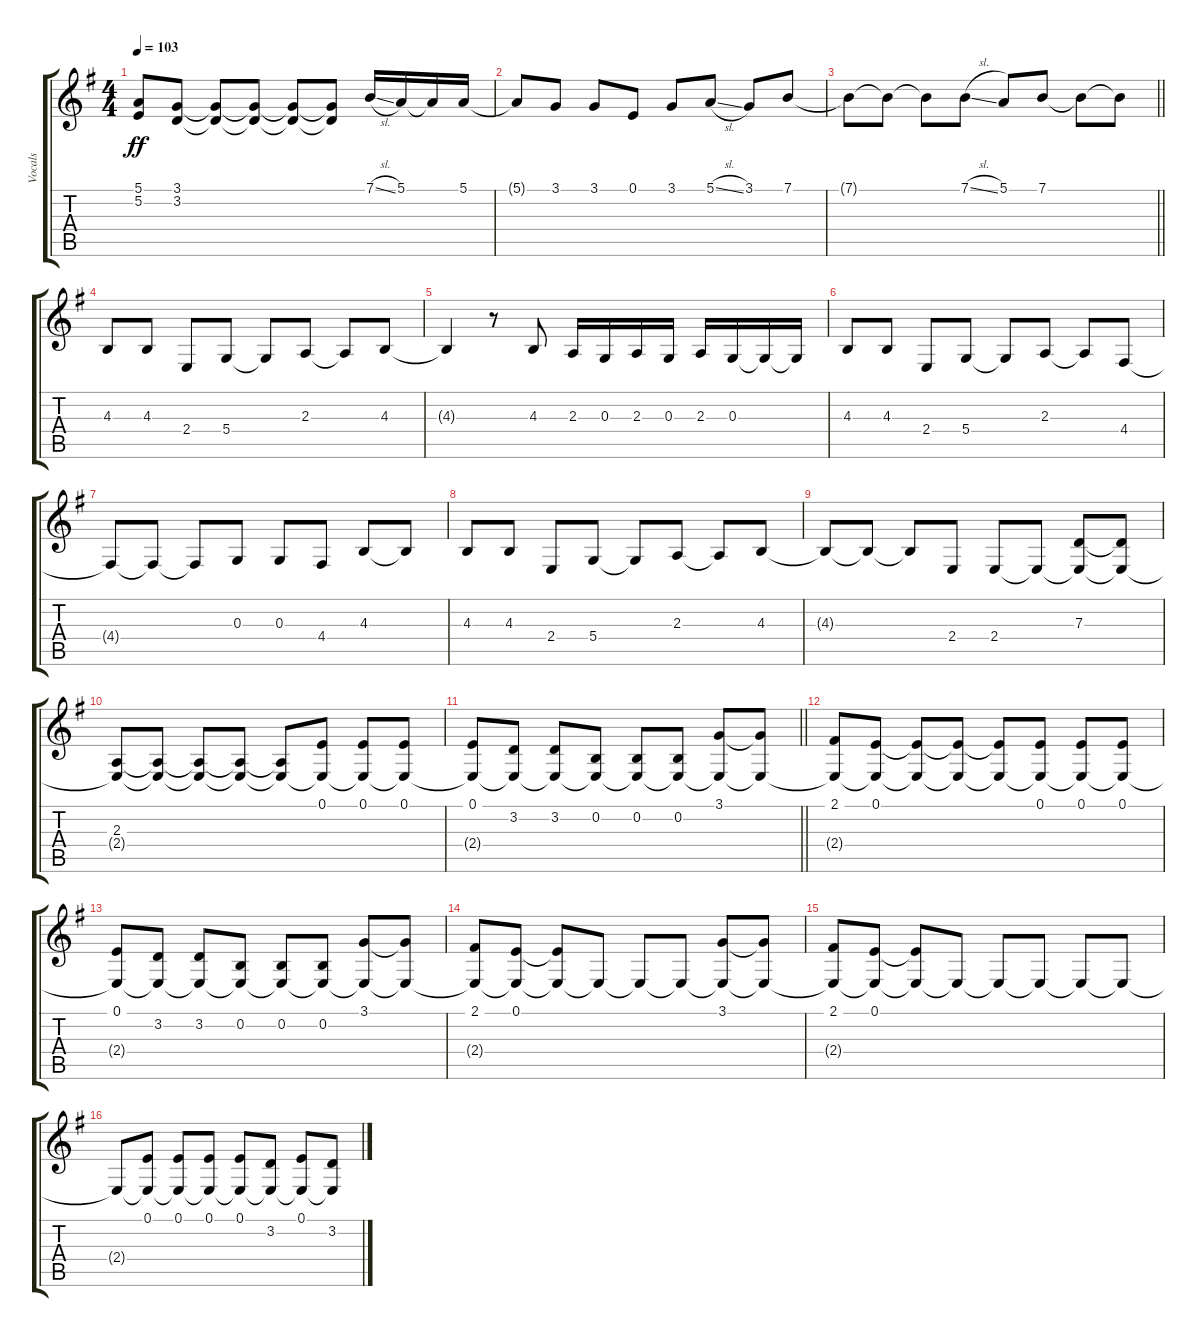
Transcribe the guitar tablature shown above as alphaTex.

\track ("Vocals" "Vocals") {instrument tenorsax}
\staff {score tabs}
\tuning (E4 B3 G3 D3 A2 E2) {hide}
\ts (4 4)
\tempo 103
\clef g2
\ks eminor
(5.1{t} 5.2{t}).8{dy ff} (3.1 3.2).8 (3.1{t} 3.2{t}).8 (3.1{t} 3.2{t}).8 (3.1{t} 3.2{t}).8 (3.1{t} 3.2{t}).8 7.1{sl}.16 5.1.16 5.1{t}.16 5.1.16 |
5.1{t}.8 3.1.8 3.1.8 0.1.8 3.1.8 5.1{sl}.8 3.1.8 7.1.8 |
\barLineRight lightlight
7.1{t}.8 7.1{t}.8 7.1{t}.8 7.1{sl}.8 5.1.8 7.1.8 7.1{t}.8 7.1{t}.8 |
4.3.8 4.3.8 2.4.8 5.4.8 5.4{t}.8 2.3.8 2.3{t}.8 4.3.8 |
4.3{t}.4 r.8 4.3.8 2.3.16 0.3.16 2.3.16 0.3.16 2.3.16 0.3.16 0.3{t}.16 0.3{t}.16 |
4.3.8 4.3.8 2.4.8 5.4.8 5.4{t}.8 2.3.8 2.3{t}.8 4.4.8 |
4.4{t}.8 4.4{t}.8 4.4{t}.8 0.3.8 0.3.8 4.4.8 4.3.8 4.3{t}.8 |
4.3.8 4.3.8 2.4.8 5.4.8 5.4{t}.8 2.3.8 2.3{t}.8 4.3.8 |
4.3{t}.8 4.3{t}.8 4.3{t}.8 2.4.8 2.4.8 2.4{t}.8 (7.3 2.4{t}).8 (7.3{t} 2.4{t}).8 |
(2.3 2.4{t}).8 (2.3{t} 2.4{t}).8 (2.3{t} 2.4{t}).8 (2.3{t} 2.4{t}).8 (2.3{t} 2.4{t}).8 (0.1 2.4{t}).8 (0.1 2.4{t}).8 (0.1 2.4{t}).8 |
\barLineRight lightlight
(0.1 2.4{t}).8 (3.2 2.4{t}).8 (3.2 2.4{t}).8 (0.2 2.4{t}).8 (0.2 2.4{t}).8 (0.2 2.4{t}).8 (3.1 2.4{t}).8 (3.1{t} 2.4{t}).8 |
(2.1 2.4{t}).8 (0.1 2.4{t}).8 (0.1{t} 2.4{t}).8 (0.1{t} 2.4{t}).8 (0.1{t} 2.4{t}).8 (0.1 2.4{t}).8 (0.1 2.4{t}).8 (0.1 2.4{t}).8 |
(0.1 2.4{t}).8 (3.2 2.4{t}).8 (3.2 2.4{t}).8 (0.2 2.4{t}).8 (0.2 2.4{t}).8 (0.2 2.4{t}).8 (3.1 2.4{t}).8 (3.1{t} 2.4{t}).8 |
(2.1 2.4{t}).8 (0.1 2.4{t}).8 (0.1{t} 2.4{t}).8 2.4{t}.8 2.4{t}.8 2.4{t}.8 (3.1 2.4{t}).8 (3.1{t} 2.4{t}).8 |
(2.1 2.4{t}).8 (0.1 2.4{t}).8 (0.1{t} 2.4{t}).8 2.4{t}.8 2.4{t}.8 2.4{t}.8 2.4{t}.8 2.4{t}.8 |
2.4{t}.8 (0.1 2.4{t}).8 (0.1 2.4{t}).8 (0.1 2.4{t}).8 (0.1 2.4{t}).8 (3.2 2.4{t}).8 (0.1 2.4{t}).8 (3.2 2.4{t}).8
